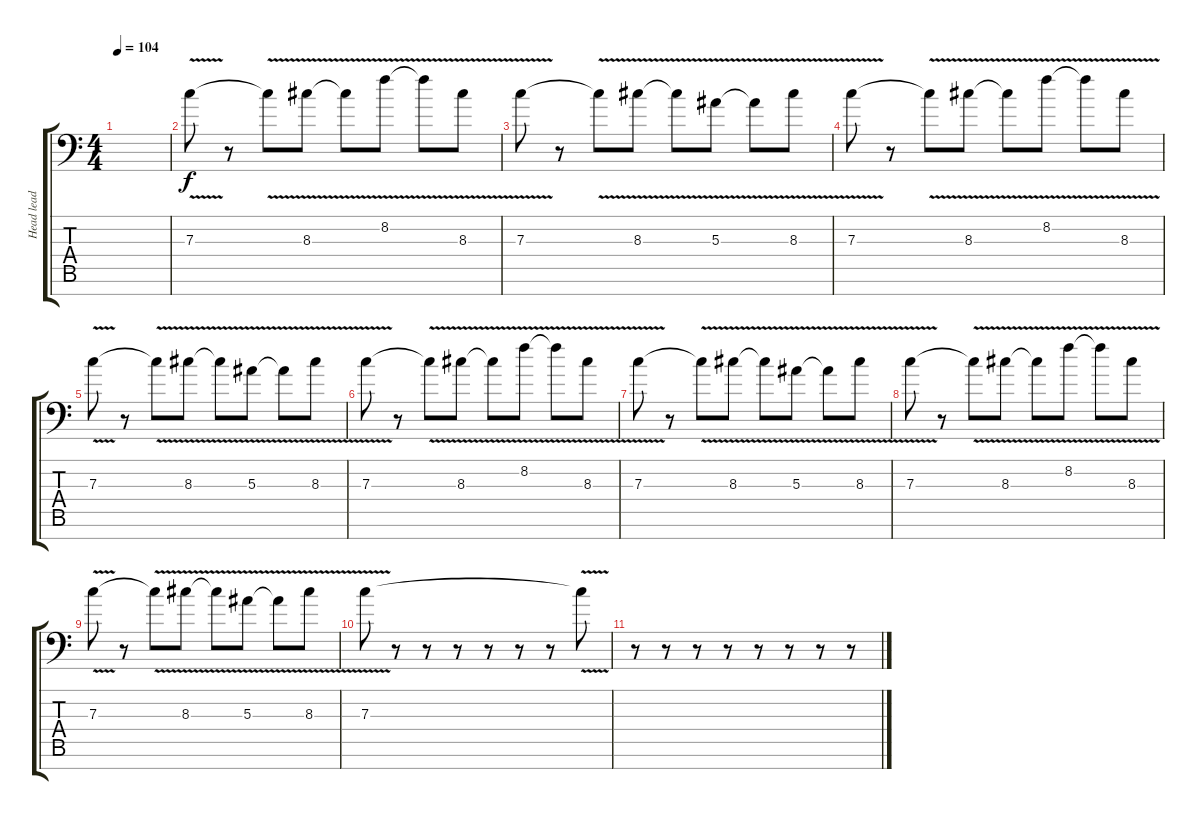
\track ("Head lead" "Head lead") {instrument distortionguitar}
\staff {score tabs}
\tuning (D4 A3 F3 C3 G2 D2 A1) {hide}
\ts (4 4)
\tempo 104
\clef f4
\ks c
|
7.3{v}.8 r.8 7.3{t}.8 8.3{v}.8 8.3{t}.8 8.2{v}.8 8.2{t}.8 8.3{v}.8 |
7.3{v}.8 r.8 7.3{t}.8 8.3{v}.8 8.3{t}.8 5.3{v}.8 5.3{t}.8 8.3{v}.8 |
7.3{v}.8 r.8 7.3{t}.8 8.3{v}.8 8.3{t}.8 8.2{v}.8 8.2{t}.8 8.3{v}.8 |
7.3{v}.8 r.8 7.3{t}.8 8.3{v}.8 8.3{t}.8 5.3{v}.8 5.3{t}.8 8.3{v}.8 |
7.3{v}.8 r.8 7.3{t}.8 8.3{v}.8 8.3{t}.8 8.2{v}.8 8.2{t}.8 8.3{v}.8 |
7.3{v}.8 r.8 7.3{t}.8 8.3{v}.8 8.3{t}.8 5.3{v}.8 5.3{t}.8 8.3{v}.8 |
7.3{v}.8 r.8 7.3{t}.8 8.3{v}.8 8.3{t}.8 8.2{v}.8 8.2{t}.8 8.3{v}.8 |
7.3{v}.8 r.8 7.3{t}.8 8.3{v}.8 8.3{t}.8 5.3{v}.8 5.3{t}.8 8.3{v}.8 |
7.3{v}.8 r.8 r.8 r.8 r.8 r.8 r.8 7.3{t}.8 |
r.8 r.8 r.8 r.8 r.8 r.8 r.8 r.8
